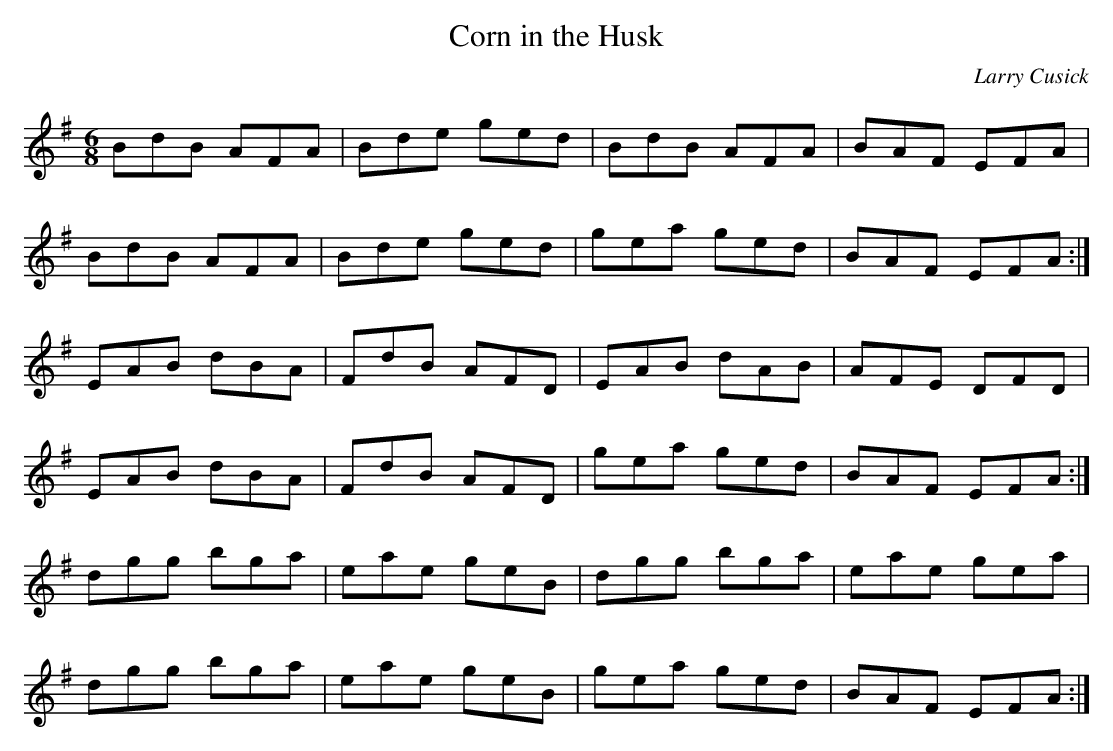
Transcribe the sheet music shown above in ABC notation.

X:1
T: Corn in the Husk
C: Larry Cusick
M: 6/8
K: G
BdB AFA | Bde ged | BdB AFA | BAF EFA |
BdB AFA | Bde ged | gea ged | BAF EFA :|
EAB dBA | FdB AFD | EAB dAB | AFE DFD |
EAB dBA | FdB AFD | gea ged | BAF EFA :|
dgg bga | eae geB | dgg bga | eae gea |
dgg bga | eae geB | gea ged | BAF EFA :|
